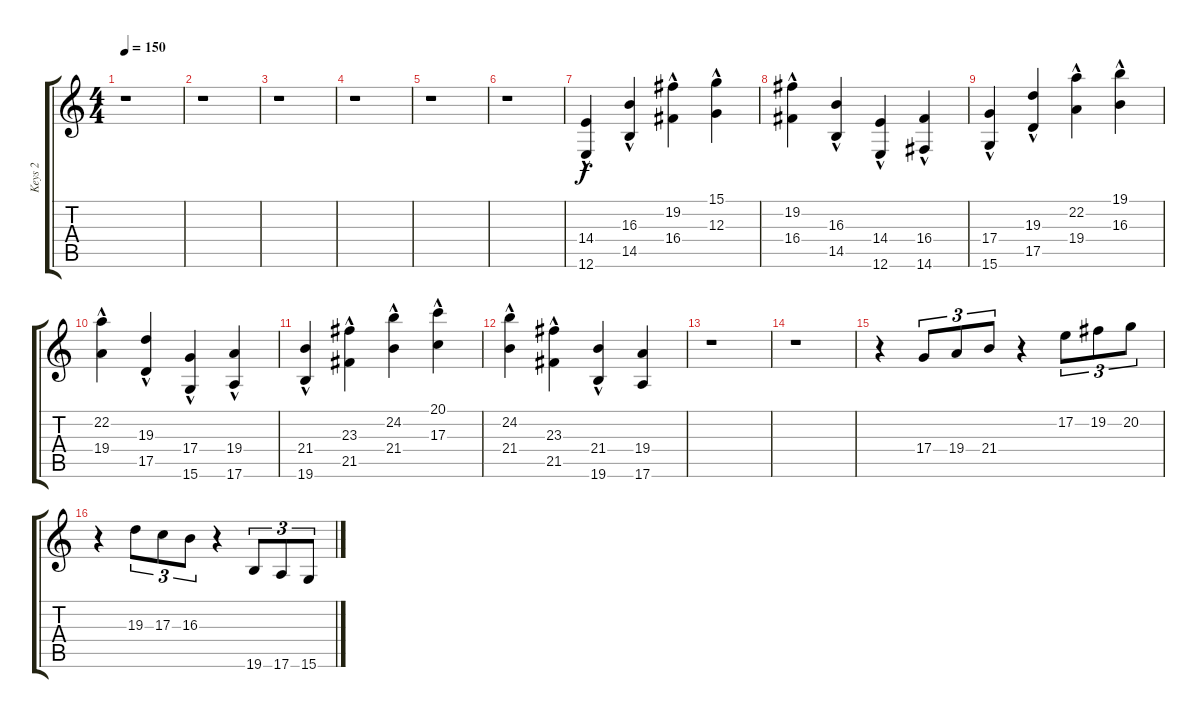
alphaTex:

\track ("Keys 2" "Keys 2") {instrument synthbrass1}
\staff {score tabs}
\tuning (E4 B3 G3 D3 A2 E2) {hide}
\ts (4 4)
\tempo 150
\clef g2
\ks c
r.1{dy f} |
r.1 |
r.1 |
r.1 |
r.1 |
r.1 |
(14.4 12.6{hac}).4{instrument synthbrass2} (16.3 14.5{hac}).4 (19.2 16.4{hac}).4 (15.1 12.3{hac}).4 |
(19.2 16.4{hac}).4 (16.3 14.5{hac}).4 (14.4 12.6{hac}).4 (16.4 14.6{hac}).4 |
(17.4 15.6{hac}).4 (19.3 17.5{hac}).4 (22.2 19.4{hac}).4 (19.1 16.3{hac}).4 |
(22.2 19.4{hac}).4 (19.3 17.5{hac}).4 (17.4 15.6{hac}).4 (19.4 17.6{hac}).4 |
(21.4 19.6{hac}).4 (23.3 21.5{hac}).4 (24.2 21.4{hac}).4 (20.1 17.3{hac}).4 |
(24.2 21.4{hac}).4 (23.3 21.5{hac}).4 (21.4 19.6{hac}).4 (19.4 17.6).4 |
r.1 |
r.1 |
r.4 17.4.8{tu (3 2)} 19.4.8{tu (3 2)} 21.4.8{tu (3 2)} r.4 17.2.8{tu (3 2)} 19.2.8{tu (3 2)} 20.2.8{tu (3 2)} |
r.4 19.3.8{tu (3 2)} 17.3.8{tu (3 2)} 16.3.8{tu (3 2)} r.4 19.6.8{tu (3 2)} 17.6.8{tu (3 2)} 15.6.8{tu (3 2)}
